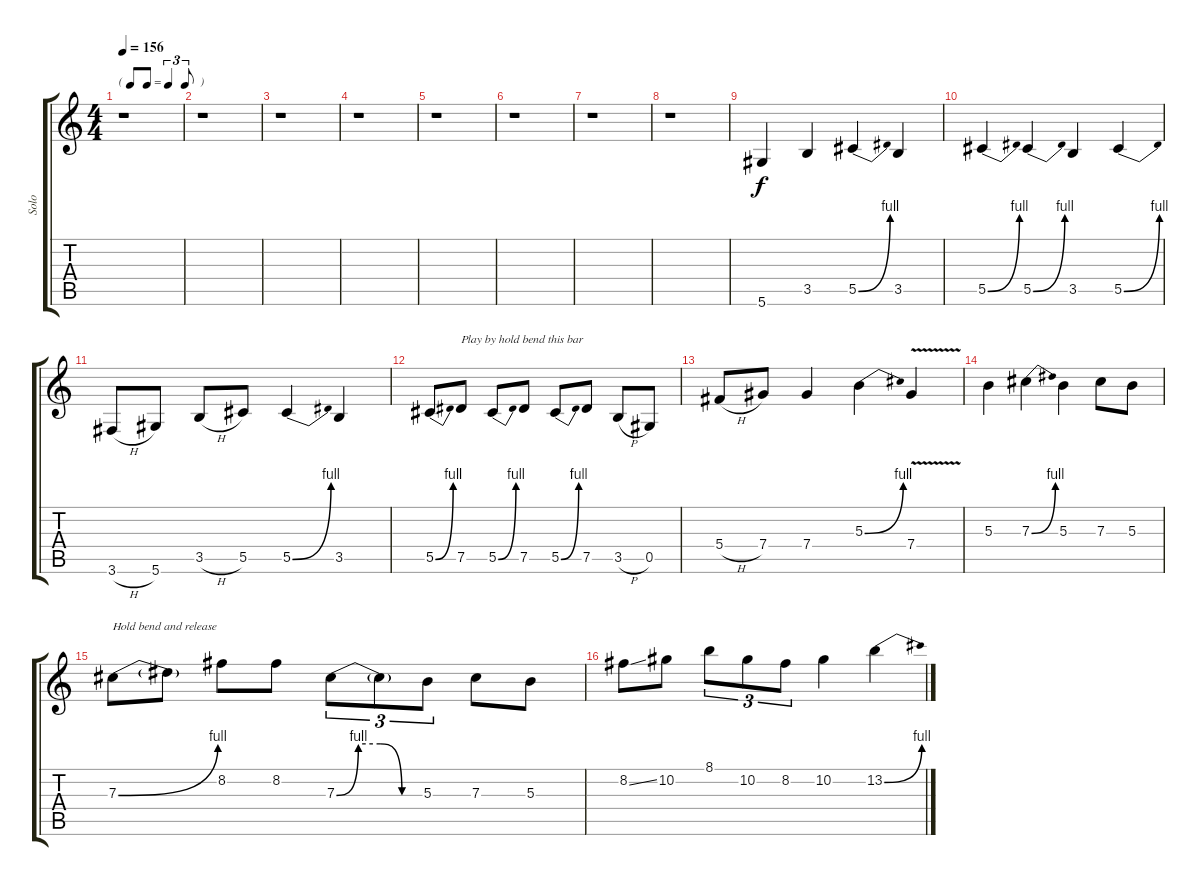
\track ("Solo" "Solo") {instrument distortionguitar}
\staff {score tabs}
\tuning (Eb4 Bb3 Gb3 Db3 Ab2 Eb2) {hide}
\ts (4 4)
\tf triplet8th
\tempo 156
\clef g2
\ks c
r.1{dy f} |
r.1 |
r.1 |
r.1 |
r.1 |
r.1 |
r.1 |
r.1 |
5.6.4 3.5.4 5.5{be (bend 0 0 60 4)}.4 3.5.4 |
5.5{be (bend 0 0 60 4)}.4 5.5{be (bend 0 0 60 4)}.4 3.5.4 5.5{be (bend 0 0 60 4)}.4 |
3.6{h}.8 5.6.8 3.5{h}.8 5.5.8 5.5{be (bend 0 0 60 4)}.4 3.5.4 |
5.5{be (bend 0 0 60 4)}.8 7.5.8{txt "Play by hold bend this bar"} 5.5{be (bend 0 0 60 4)}.8 7.5.8 5.5{be (bend 0 0 60 4)}.8 7.5.8 3.5{h}.8 0.5.8 |
5.4{h}.8 7.4.8 7.4.4 5.3{be (bend 0 0 60 4)}.4 7.4{v}.4 |
5.3.4 7.3{be (bend 0 0 60 4)}.4 5.3.4 7.3.8 5.3.8 |
7.3{be (bend 0 0 60 4)}.8{txt "Hold bend and release"} 7.3{t}.8 8.2.8 8.2.8 7.3{be (custom 0 0 15 4 30 4 45 0 60 0)}.8{tu (3 2)} 7.3{t}.8{tu (3 2)} 5.3.8{tu (3 2)} 7.3.8 5.3.8 |
8.2{ss}.8 10.2.8 8.1.8{tu (3 2)} 10.2.8{tu (3 2)} 8.2.8{tu (3 2)} 10.2.4 13.2{be (bend 0 0 60 4)}.4
